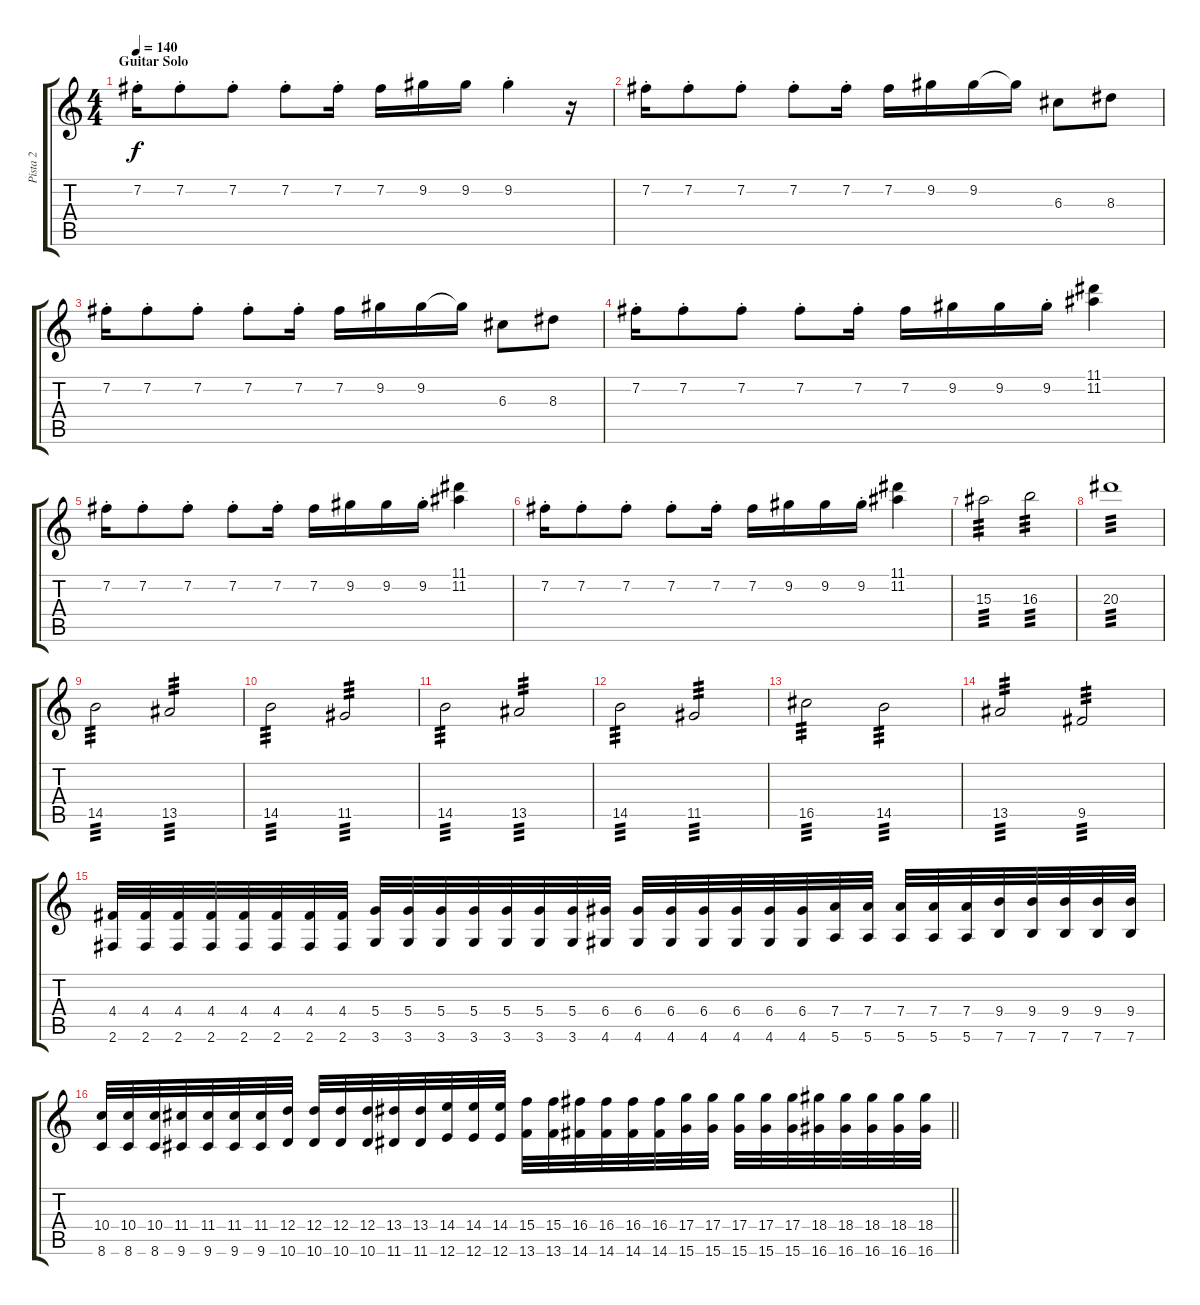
\track ("Pista 2" "Pista 2") {instrument distortionguitar}
\staff {score tabs}
\tuning (E4 B3 G3 D3 A2 E2) {hide}
\ts (4 4)
\section ("" "Guitar Solo")
\tempo 140
\clef g2
\ks c
7.2{st}.16{dy f} 7.2{st}.8 7.2{st}.8 7.2{st}.8 7.2{st}.16 7.2.16 9.2.16 9.2.16 9.2{st}.4 r.16 |
7.2{st}.16 7.2{st}.8 7.2{st}.8 7.2{st}.8 7.2{st}.16 7.2.16 9.2.16 9.2.16 9.2{t}.16 6.3.8 8.3.8 |
7.2{st}.16 7.2{st}.8 7.2{st}.8 7.2{st}.8 7.2{st}.16 7.2.16 9.2.16 9.2.16 9.2{t}.16 6.3.8 8.3.8 |
7.2{st}.16 7.2{st}.8 7.2{st}.8 7.2{st}.8 7.2{st}.16 7.2.16 9.2.16 9.2.16 9.2{st}.16 (11.1 11.2).4 |
7.2{st}.16 7.2{st}.8 7.2{st}.8 7.2{st}.8 7.2{st}.16 7.2.16 9.2.16 9.2.16 9.2{st}.16 (11.1 11.2).4 |
7.2{st}.16 7.2{st}.8 7.2{st}.8 7.2{st}.8 7.2{st}.16 7.2.16 9.2.16 9.2.16 9.2{st}.16 (11.1 11.2).4 |
15.3.2{tp 3} 16.3.2{tp 3} |
20.3.1{tp 3} |
14.5.2{tp 3} 13.5.2{tp 3} |
14.5.2{tp 3} 11.5.2{tp 3} |
14.5.2{tp 3} 13.5.2{tp 3} |
14.5.2{tp 3} 11.5.2{tp 3} |
16.5.2{tp 3} 14.5.2{tp 3} |
13.5.2{tp 3} 9.5.2{tp 3} |
(4.4 2.6).32 (4.4 2.6).32 (4.4 2.6).32 (4.4 2.6).32 (4.4 2.6).32 (4.4 2.6).32 (4.4 2.6).32 (4.4 2.6).32 (5.4 3.6).32 (5.4 3.6).32 (5.4 3.6).32 (5.4 3.6).32 (5.4 3.6).32 (5.4 3.6).32 (5.4 3.6).32 (6.4 4.6).32 (6.4 4.6).32 (6.4 4.6).32 (6.4 4.6).32 (6.4 4.6).32 (6.4 4.6).32 (6.4 4.6).32 (7.4 5.6).32 (7.4 5.6).32 (7.4 5.6).32 (7.4 5.6).32 (7.4 5.6).32 (9.4 7.6).32 (9.4 7.6).32 (9.4 7.6).32 (9.4 7.6).32 (9.4 7.6).32 |
\barLineRight lightlight
(10.4 8.6).32 (10.4 8.6).32 (10.4 8.6).32 (11.4 9.6).32 (11.4 9.6).32 (11.4 9.6).32 (11.4 9.6).32 (12.4 10.6).32 (12.4 10.6).32 (12.4 10.6).32 (12.4 10.6).32 (13.4 11.6).32 (13.4 11.6).32 (14.4 12.6).32 (14.4 12.6).32 (14.4 12.6).32 (15.4 13.6).32 (15.4 13.6).32 (16.4 14.6).32 (16.4 14.6).32 (16.4 14.6).32 (16.4 14.6).32 (17.4 15.6).32 (17.4 15.6).32 (17.4 15.6).32 (17.4 15.6).32 (17.4 15.6).32 (18.4 16.6).32 (18.4 16.6).32 (18.4 16.6).32 (18.4 16.6).32 (18.4 16.6).32
